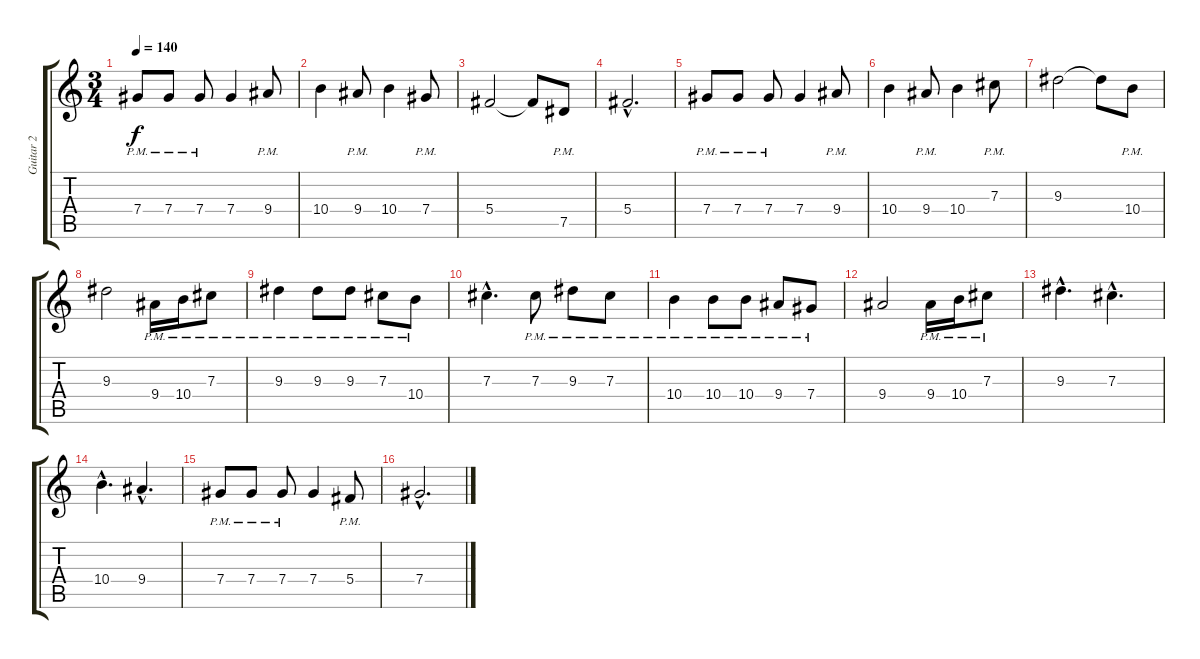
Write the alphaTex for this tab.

\track ("Guitar 2" "Guitar 2") {instrument overdrivenguitar}
\staff {score tabs}
\tuning (Eb4 Bb3 Gb3 Db3 Ab2 Eb2) {hide}
\ts (3 4)
\tempo 140
\clef g2
\ks c
7.4{pm}.8{dy f} 7.4{pm}.8 7.4{pm}.8 7.4.4 9.4{pm}.8 |
10.4.4 9.4{pm}.8 10.4.4 7.4{pm}.8 |
5.4.2 5.4{t}.8 7.5{pm}.8 |
5.4{hac}.2{d} |
7.4{pm}.8 7.4{pm}.8 7.4{pm}.8 7.4.4 9.4{pm}.8 |
10.4.4 9.4{pm}.8 10.4.4 7.3{pm}.8 |
9.3.2 9.3{t}.8 10.4{pm}.8 |
9.3.2 9.4{pm}.16 10.4{pm}.16 7.3{pm}.8 |
9.3{pm}.4 9.3{pm}.8 9.3{pm}.8 7.3{pm}.8 10.4{pm}.8 |
7.3{hac}.4{d} 7.3{pm}.8 9.3{pm}.8 7.3{pm}.8 |
10.4{pm}.4 10.4{pm}.8 10.4{pm}.8 9.4{pm}.8 7.4{pm}.8 |
9.4.2 9.4{pm}.16 10.4{pm}.16 7.3{pm}.8 |
9.3{hac}.4{d} 7.3{hac}.4{d} |
10.4{hac}.4{d} 9.4{hac}.4{d} |
7.4{pm}.8 7.4{pm}.8 7.4{pm}.8 7.4.4 5.4{pm}.8 |
7.4{hac}.2{d}
